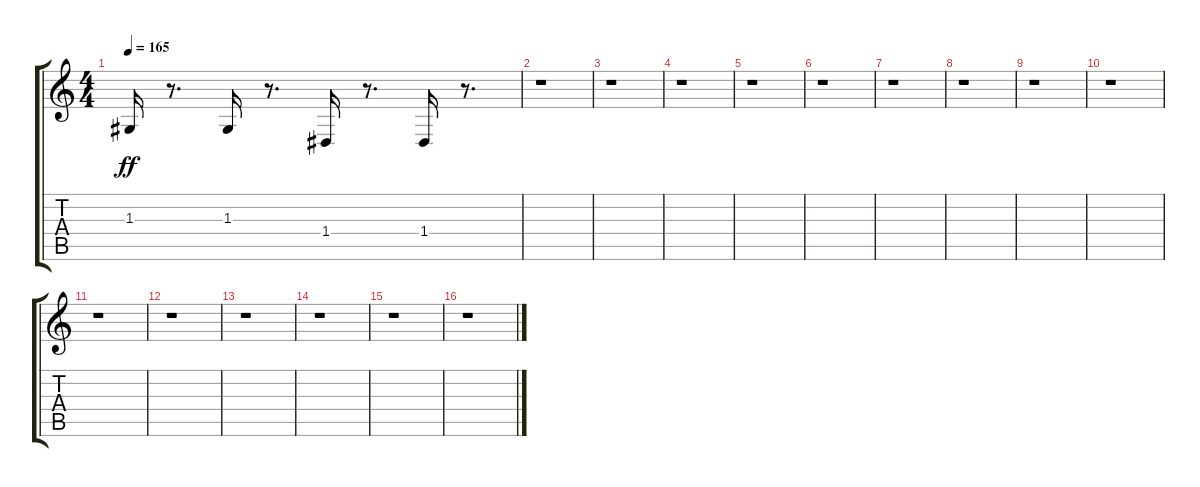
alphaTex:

\track (" " " ") {instrument orchestrahit}
\staff {score tabs}
\tuning (E4 B3 G3 D3 A2 E2) {hide}
\ts (4 4)
\tempo 165
\clef g2
\ks c
1.3.16{dy ff} r.8{d} 1.3.16 r.8{d} 1.4.16 r.8{d} 1.4.16 r.8{d} |
r.1 |
r.1 |
r.1 |
r.1 |
r.1 |
r.1 |
r.1 |
r.1 |
r.1 |
r.1 |
r.1 |
r.1 |
r.1 |
r.1 |
r.1
